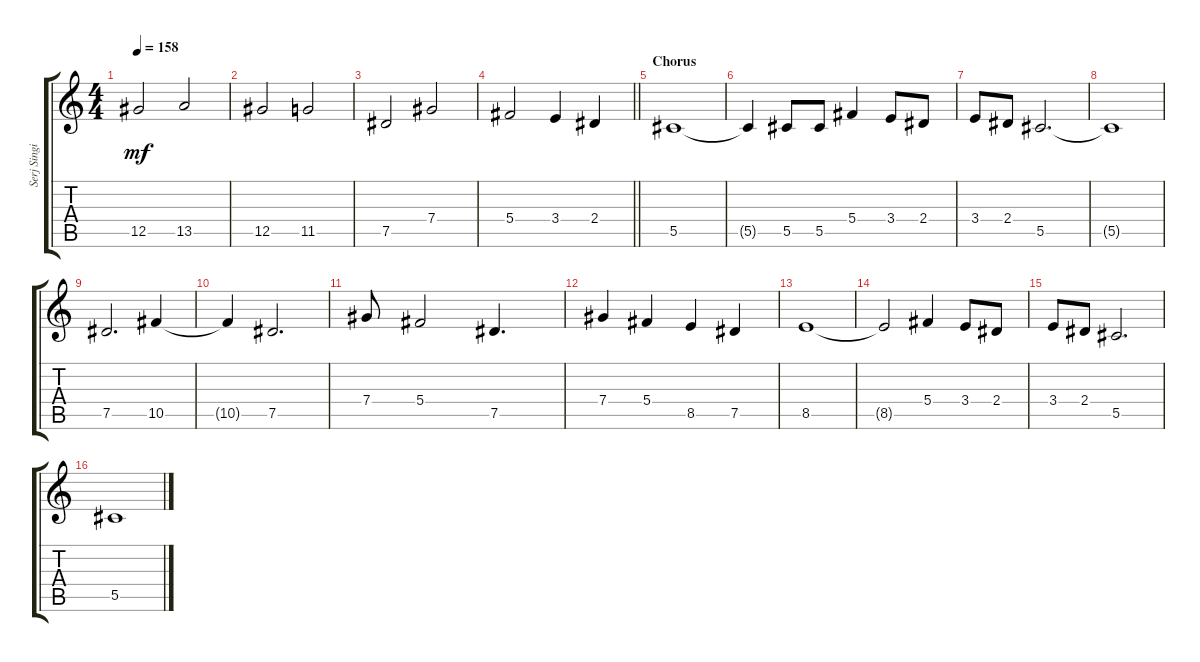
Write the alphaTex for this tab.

\track ("Serj Singing" "Serj Singi") {instrument contrabass}
\staff {score tabs}
\tuning (Eb4 Bb3 Gb3 Db3 Ab2 Db2) {hide}
\ts (4 4)
\tempo 158
\clef g2
\ks c
12.5.2{dy mf} 13.5.2 |
12.5.2 11.5.2 |
7.5.2 7.4.2 |
\barLineRight lightlight
5.4.2 3.4.4 2.4.4 |
\section ("" "Chorus")
5.5.1 |
5.5{t}.4 5.5.8 5.5.8 5.4.4 3.4.8 2.4.8 |
3.4.8 2.4.8 5.5.2{d} |
5.5{t}.1 |
7.5.2{d} 10.5.4 |
10.5{t}.4 7.5.2{d} |
7.4.8 5.4.2 7.5.4{d} |
7.4.4 5.4.4 8.5.4 7.5.4 |
8.5.1 |
8.5{t}.2 5.4.4 3.4.8 2.4.8 |
3.4.8 2.4.8 5.5.2{d} |
5.5.1
